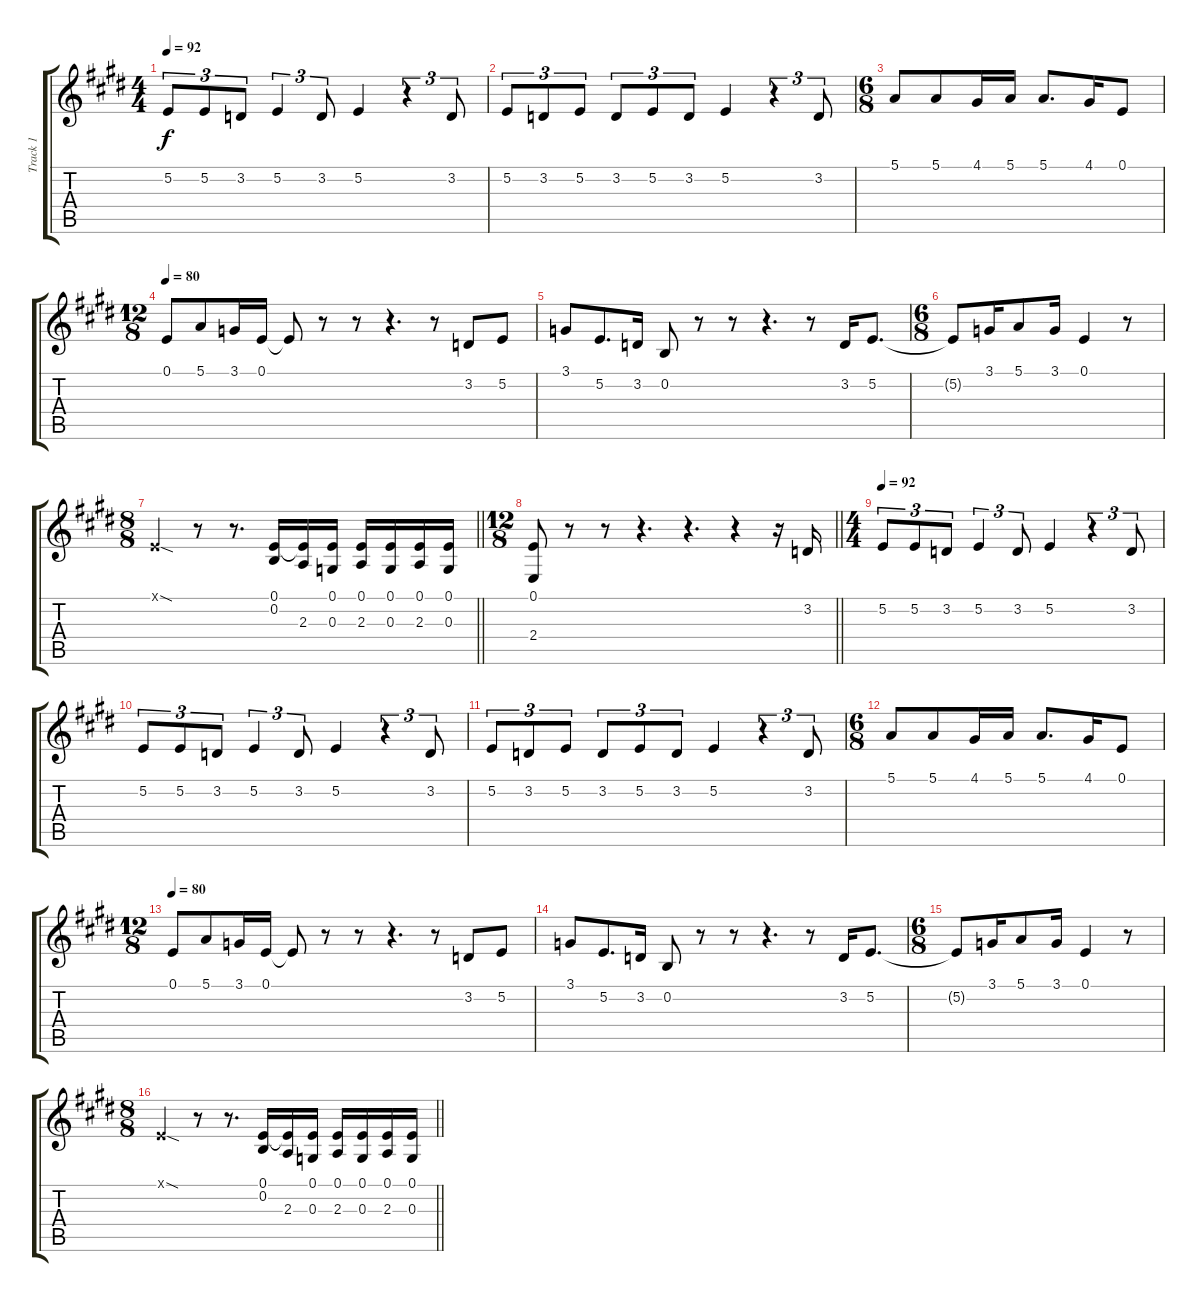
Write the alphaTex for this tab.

\track ("Track 1" "Track 1") {instrument altosax}
\staff {score tabs}
\tuning (E4 B3 G3 D3 A2 E2) {hide}
\ts (4 4)
\tempo 92
\clef g2
\ks e
5.2.8{tu (3 2) dy f} 5.2.8{tu (3 2)} 3.2.8{tu (3 2)} 5.2.4{tu (3 2)} 3.2.8{tu (3 2)} 5.2.4 r.4{tu (3 2)} 3.2.8{tu (3 2)} |
5.2.8{tu (3 2)} 3.2.8{tu (3 2)} 5.2.8{tu (3 2)} 3.2.8{tu (3 2)} 5.2.8{tu (3 2)} 3.2.8{tu (3 2)} 5.2.4 r.4{tu (3 2)} 3.2.8{tu (3 2)} |
\ts (6 8)
5.1.8 5.1.8 4.1.16 5.1.16 5.1.8{d} 4.1.16 0.1.8 |
\ts (12 8)
\tempo 80
0.1.8 5.1.8 3.1.16 0.1.16 0.1{t}.8 r.8 r.8 r.4{d} r.8 3.2.8 5.2.8 |
3.1.8 5.2.8{d} 3.2.16 0.2.8 r.8 r.8 r.4{d} r.8 3.2.16 5.2.8{d} |
\ts (6 8)
5.2{t}.8 3.1.16 5.1.8 3.1.16 0.1.4 r.8 |
\ts (8 8)
\barLineRight lightlight
0.1{sod x}.4 r.8 r.8{d} (0.1 0.2).16 (0.1{t} 2.3).16 (0.1 0.3).16 (0.1 2.3).16 (0.1 0.3).16 (0.1 2.3).16 (0.1 0.3).16 |
\ts (12 8)
\barLineRight lightlight
(0.1 2.4).8 r.8 r.8 r.4{d} r.4{d} r.4 r.16 3.2.16 |
\ts (4 4)
\tempo 92
5.2.8{tu (3 2)} 5.2.8{tu (3 2)} 3.2.8{tu (3 2)} 5.2.4{tu (3 2)} 3.2.8{tu (3 2)} 5.2.4 r.4{tu (3 2)} 3.2.8{tu (3 2)} |
5.2.8{tu (3 2)} 5.2.8{tu (3 2)} 3.2.8{tu (3 2)} 5.2.4{tu (3 2)} 3.2.8{tu (3 2)} 5.2.4 r.4{tu (3 2)} 3.2.8{tu (3 2)} |
5.2.8{tu (3 2)} 3.2.8{tu (3 2)} 5.2.8{tu (3 2)} 3.2.8{tu (3 2)} 5.2.8{tu (3 2)} 3.2.8{tu (3 2)} 5.2.4 r.4{tu (3 2)} 3.2.8{tu (3 2)} |
\ts (6 8)
5.1.8 5.1.8 4.1.16 5.1.16 5.1.8{d} 4.1.16 0.1.8 |
\ts (12 8)
\tempo 80
0.1.8 5.1.8 3.1.16 0.1.16 0.1{t}.8 r.8 r.8 r.4{d} r.8 3.2.8 5.2.8 |
3.1.8 5.2.8{d} 3.2.16 0.2.8 r.8 r.8 r.4{d} r.8 3.2.16 5.2.8{d} |
\ts (6 8)
5.2{t}.8 3.1.16 5.1.8 3.1.16 0.1.4 r.8 |
\ts (8 8)
\barLineRight lightlight
0.1{sod x}.4 r.8 r.8{d} (0.1 0.2).16 (0.1{t} 2.3).16 (0.1 0.3).16 (0.1 2.3).16 (0.1 0.3).16 (0.1 2.3).16 (0.1 0.3).16
